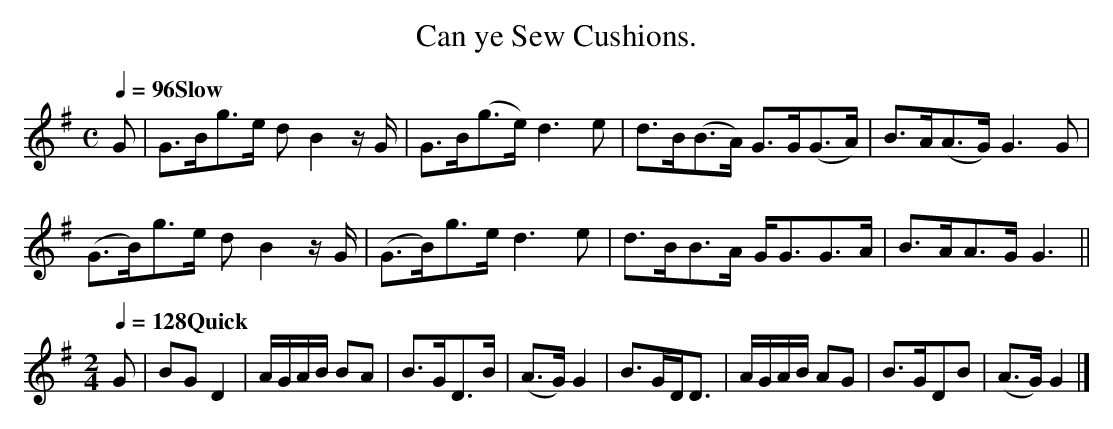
X:1
T:Can ye Sew Cushions.
M:C
L:1/8
K:G
Q:1/4=96 "Slow"
G| G>Bg>e dB2 z/G/| G>B(g>e) d3e|d>B(B>A) G>G(G>A)|B>A(A>G) G3G|
  (G>B)g>e dB2 z/G/|(G>B)g>e  d3e|d>BB>A   G<GG>A |B>AA>G  G3||
M:2/4
Q:1/4=128 "Quick"
G|BG D2 |A/G/A/B/ BA|B>GD>B|(A>G)G2 |\
  B>GD<D|A/G/A/B/ AG|B>GDB |(A>G)G2|]
